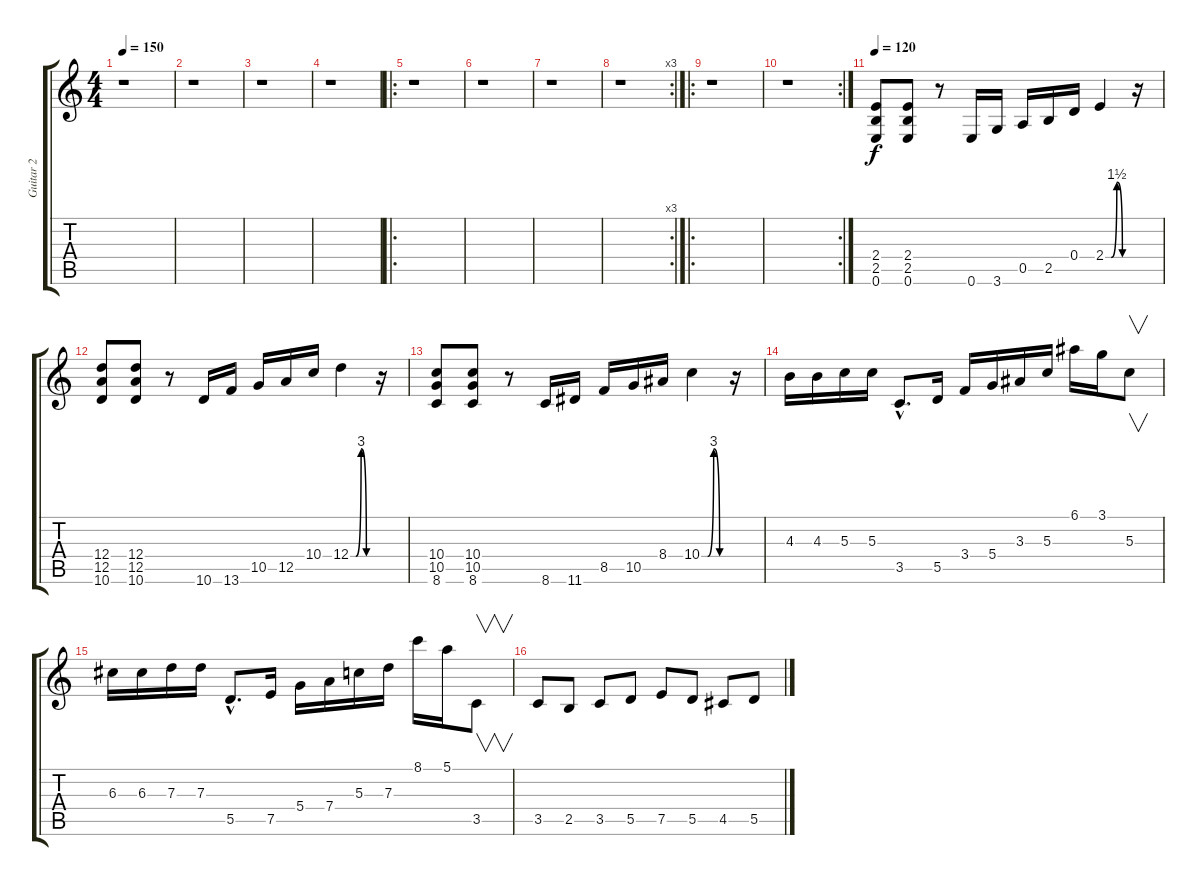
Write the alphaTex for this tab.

\track ("Guitar 2" "Guitar 2") {instrument distortionguitar}
\staff {score tabs}
\tuning (E4 B3 G3 D3 A2 E2) {hide}
\ts (4 4)
\tempo 150
\clef g2
\ks c
r.1{dy f instrument distortionguitar} |
r.1 |
r.1 |
r.1 |
\ro
r.1 |
r.1 |
r.1 |
\rc 3
r.1 |
\ro
r.1 |
\rc 2
r.1 |
\tempo 120
(2.4 2.5 0.6).8 (2.4 2.5 0.6).8 r.8 0.6.16 3.6.16 0.5.16 2.5.16 0.4.16 2.4{be (custom 0 0 15 0 30 6 45 0 60 0)}.4 r.16 |
(12.4 12.5 10.6).8 (12.4 12.5 10.6).8 r.8 10.6.16 13.6.16 10.5.16 12.5.16 10.4.16 12.4{be (custom 0 0 15 0 30 12 45 0 60 0)}.4 r.16 |
(10.4 10.5 8.6).8 (10.4 10.5 8.6).8 r.8 8.6.16 11.6.16 8.5.16 10.5.16 8.4.16 10.4{be (custom 0 0 15 0 30 12 45 0 60 0)}.4 r.16 |
4.3.16 4.3.16 5.3.16 5.3.16 3.5{hac}.8{d} 5.5.16 3.4.16 5.4.16 3.3.16 5.3.16 6.1.16 3.1.16 5.3.8{v} |
6.3.16 6.3.16 7.3.16 7.3.16 5.5{hac}.8{d} 7.5.16 5.4.16 7.4.16 5.3.16 7.3.16 8.1.16 5.1.16 3.5.8{v} |
3.5.8 2.5.8 3.5.8 5.5.8 7.5.8 5.5.8 4.5.8 5.5.8
